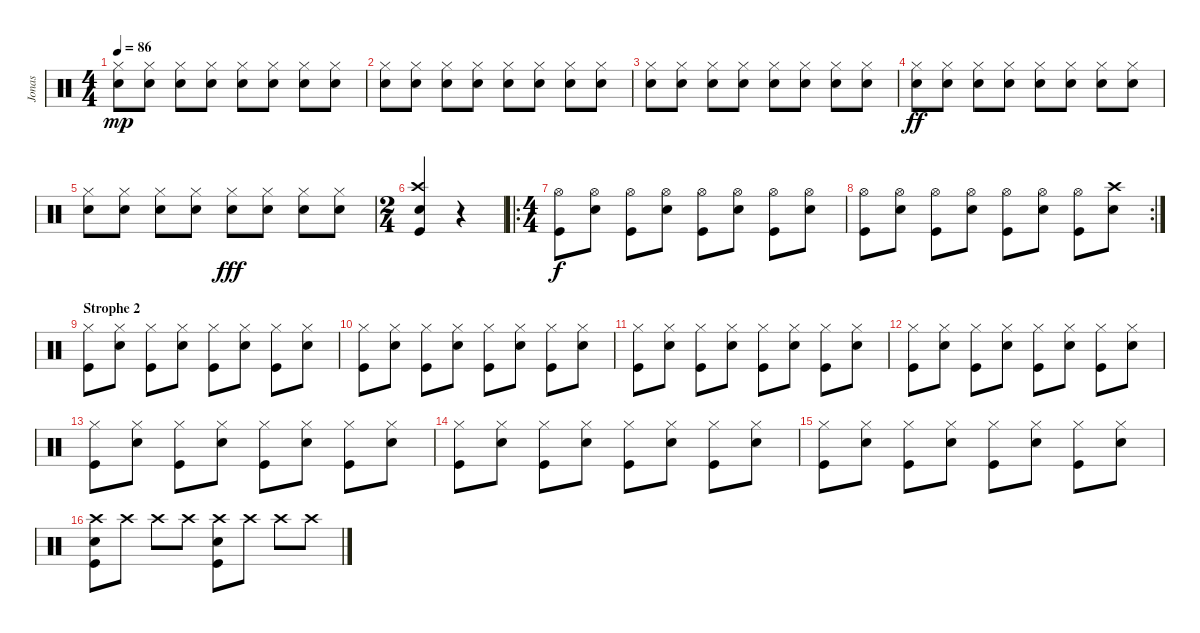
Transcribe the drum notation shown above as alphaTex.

\track ("Jonas" "Jonas") {instrument percussion}
\staff {score}
\articulation defaults
\ts (4 4)
\tempo 86
\clef neutral
\ks c
("Hi-Hat (closed)" "Snare (hit) 2").8{dy mp} ("Hi-Hat (closed)" "Snare (hit) 2").8 ("Hi-Hat (closed)" "Snare (hit) 2").8 ("Hi-Hat (closed)" "Snare (hit) 2").8 ("Hi-Hat (closed)" "Snare (hit) 2").8 ("Hi-Hat (closed)" "Snare (hit) 2").8 ("Hi-Hat (closed)" "Snare (hit) 2").8 ("Hi-Hat (closed)" "Snare (hit) 2").8 |
("Hi-Hat (closed)" "Snare (hit) 2").8 ("Hi-Hat (closed)" "Snare (hit) 2").8 ("Hi-Hat (closed)" "Snare (hit) 2").8 ("Hi-Hat (closed)" "Snare (hit) 2").8 ("Hi-Hat (closed)" "Snare (hit) 2").8 ("Hi-Hat (closed)" "Snare (hit) 2").8 ("Hi-Hat (closed)" "Snare (hit) 2").8 ("Hi-Hat (closed)" "Snare (hit) 2").8 |
("Hi-Hat (closed)" "Snare (hit) 2").8 ("Hi-Hat (closed)" "Snare (hit) 2").8 ("Hi-Hat (closed)" "Snare (hit) 2").8 ("Hi-Hat (closed)" "Snare (hit) 2").8 ("Hi-Hat (closed)" "Snare (hit) 2").8 ("Hi-Hat (closed)" "Snare (hit) 2").8 ("Hi-Hat (closed)" "Snare (hit) 2").8 ("Hi-Hat (closed)" "Snare (hit) 2").8 |
("Hi-Hat (closed)" "Snare (hit) 2").8{dy ff} ("Hi-Hat (closed)" "Snare (hit) 2").8 ("Hi-Hat (closed)" "Snare (hit) 2").8 ("Hi-Hat (closed)" "Snare (hit) 2").8 ("Hi-Hat (closed)" "Snare (hit) 2").8 ("Hi-Hat (closed)" "Snare (hit) 2").8 ("Hi-Hat (closed)" "Snare (hit) 2").8 ("Hi-Hat (closed)" "Snare (hit) 2").8 |
("Hi-Hat (closed)" "Snare (hit) 2").8 ("Hi-Hat (closed)" "Snare (hit) 2").8 ("Hi-Hat (closed)" "Snare (hit) 2").8 ("Hi-Hat (closed)" "Snare (hit) 2").8 ("Hi-Hat (closed)" "Snare (hit) 2").8{dy fff} ("Hi-Hat (closed)" "Snare (hit) 2").8 ("Hi-Hat (closed)" "Snare (hit) 2").8 ("Hi-Hat (closed)" "Snare (hit) 2").8 |
\ts (2 4)
("Crash high (hit)" "Snare (hit) 2" "Kick (hit)").4 r.4 |
\ro
\ts (4 4)
("Hi-Hat (open)" "Kick (hit)").8{dy f} ("Hi-Hat (open)" "Snare (hit) 2").8 ("Hi-Hat (open)" "Kick (hit)").8 ("Hi-Hat (open)" "Snare (hit) 2").8 ("Hi-Hat (open)" "Kick (hit)").8 ("Hi-Hat (open)" "Snare (hit) 2").8 ("Hi-Hat (open)" "Kick (hit)").8 ("Hi-Hat (open)" "Snare (hit) 2").8 |
\rc 2
("Hi-Hat (open)" "Kick (hit)").8 ("Hi-Hat (open)" "Snare (hit) 2").8 ("Hi-Hat (open)" "Kick (hit)").8 ("Hi-Hat (open)" "Snare (hit) 2").8 ("Hi-Hat (open)" "Kick (hit)").8 ("Hi-Hat (open)" "Snare (hit) 2").8 ("Hi-Hat (open)" "Kick (hit)").8 ("Crash high (hit)" "Snare (hit) 2").8 |
\section ("" "Strophe 2")
("Hi-Hat (closed)" "Kick (hit)").8 ("Hi-Hat (closed)" "Snare (hit) 2").8 ("Hi-Hat (closed)" "Kick (hit)").8 ("Hi-Hat (closed)" "Snare (hit) 2").8 ("Hi-Hat (closed)" "Kick (hit)").8 ("Hi-Hat (closed)" "Snare (hit) 2").8 ("Hi-Hat (closed)" "Kick (hit)").8 ("Hi-Hat (closed)" "Snare (hit) 2").8 |
("Hi-Hat (closed)" "Kick (hit)").8 ("Hi-Hat (closed)" "Snare (hit) 2").8 ("Hi-Hat (closed)" "Kick (hit)").8 ("Hi-Hat (closed)" "Snare (hit) 2").8 ("Hi-Hat (closed)" "Kick (hit)").8 ("Hi-Hat (closed)" "Snare (hit) 2").8 ("Hi-Hat (closed)" "Kick (hit)").8 ("Hi-Hat (closed)" "Snare (hit) 2").8 |
("Hi-Hat (closed)" "Kick (hit)").8 ("Hi-Hat (closed)" "Snare (hit) 2").8 ("Hi-Hat (closed)" "Kick (hit)").8 ("Hi-Hat (closed)" "Snare (hit) 2").8 ("Hi-Hat (closed)" "Kick (hit)").8 ("Hi-Hat (closed)" "Snare (hit) 2").8 ("Hi-Hat (closed)" "Kick (hit)").8 ("Hi-Hat (closed)" "Snare (hit) 2").8 |
("Hi-Hat (closed)" "Kick (hit)").8 ("Hi-Hat (closed)" "Snare (hit) 2").8 ("Hi-Hat (closed)" "Kick (hit)").8 ("Hi-Hat (closed)" "Snare (hit) 2").8 ("Hi-Hat (closed)" "Kick (hit)").8 ("Hi-Hat (closed)" "Snare (hit) 2").8 ("Hi-Hat (closed)" "Kick (hit)").8 ("Hi-Hat (closed)" "Snare (hit) 2").8 |
("Hi-Hat (closed)" "Kick (hit)").8 ("Hi-Hat (closed)" "Snare (hit) 2").8 ("Hi-Hat (closed)" "Kick (hit)").8 ("Hi-Hat (closed)" "Snare (hit) 2").8 ("Hi-Hat (closed)" "Kick (hit)").8 ("Hi-Hat (closed)" "Snare (hit) 2").8 ("Hi-Hat (closed)" "Kick (hit)").8 ("Hi-Hat (closed)" "Snare (hit) 2").8 |
("Hi-Hat (closed)" "Kick (hit)").8 ("Hi-Hat (closed)" "Snare (hit) 2").8 ("Hi-Hat (closed)" "Kick (hit)").8 ("Hi-Hat (closed)" "Snare (hit) 2").8 ("Hi-Hat (closed)" "Kick (hit)").8 ("Hi-Hat (closed)" "Snare (hit) 2").8 ("Hi-Hat (closed)" "Kick (hit)").8 ("Hi-Hat (closed)" "Snare (hit) 2").8 |
("Hi-Hat (closed)" "Kick (hit)").8 ("Hi-Hat (closed)" "Snare (hit) 2").8 ("Hi-Hat (closed)" "Kick (hit)").8 ("Hi-Hat (closed)" "Snare (hit) 2").8 ("Hi-Hat (closed)" "Kick (hit)").8 ("Hi-Hat (closed)" "Snare (hit) 2").8 ("Hi-Hat (closed)" "Kick (hit)").8 ("Hi-Hat (closed)" "Snare (hit) 2").8 |
("Crash high (hit)" "Snare (hit) 2" "Kick (hit)").8 "Crash high (hit)".8 "Crash high (hit)".8 "Crash high (hit)".8 ("Crash high (hit)" "Snare (hit) 2" "Kick (hit)").8 "Crash high (hit)".8 "Crash high (hit)".8 "Crash high (hit)".8
